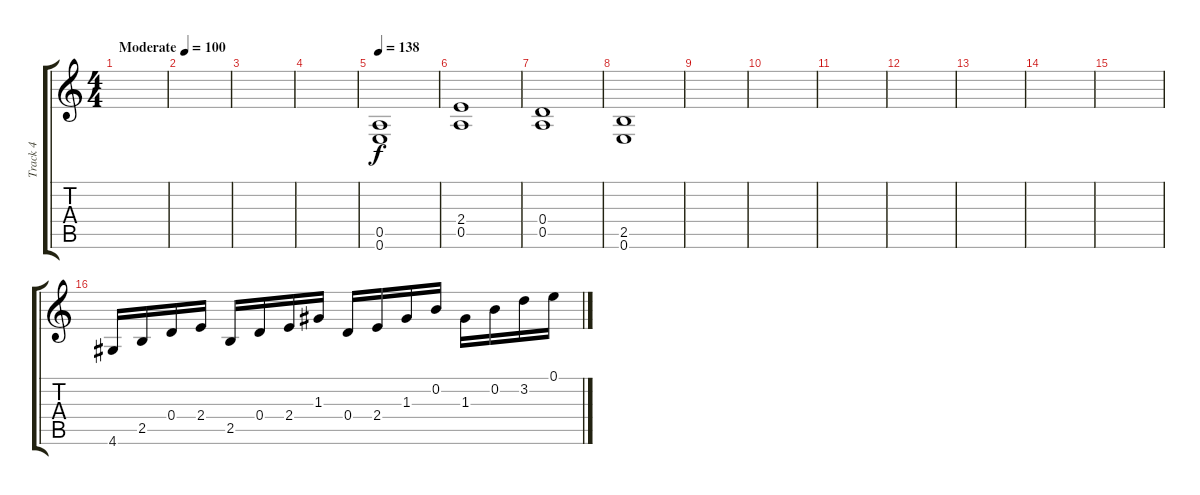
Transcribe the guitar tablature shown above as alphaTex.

\track ("Track 4" "Track 4") {instrument distortionguitar}
\staff {score tabs}
\tuning (E4 B3 G3 D3 A2 E2) {hide}
\ts (4 4)
\tempo (100 "Moderate")
\clef g2
\ks c
|
|
|
|
\tempo 138
(0.5 0.6).1 |
(2.4 0.5).1 |
(0.4 0.5).1 |
(2.5 0.6).1 |
|
|
|
|
|
|
|
4.6.16 2.5.16 0.4.16 2.4.16 2.5.16 0.4.16 2.4.16 1.3.16 0.4.16 2.4.16 1.3.16 0.2.16 1.3.16 0.2.16 3.2.16 0.1.16
